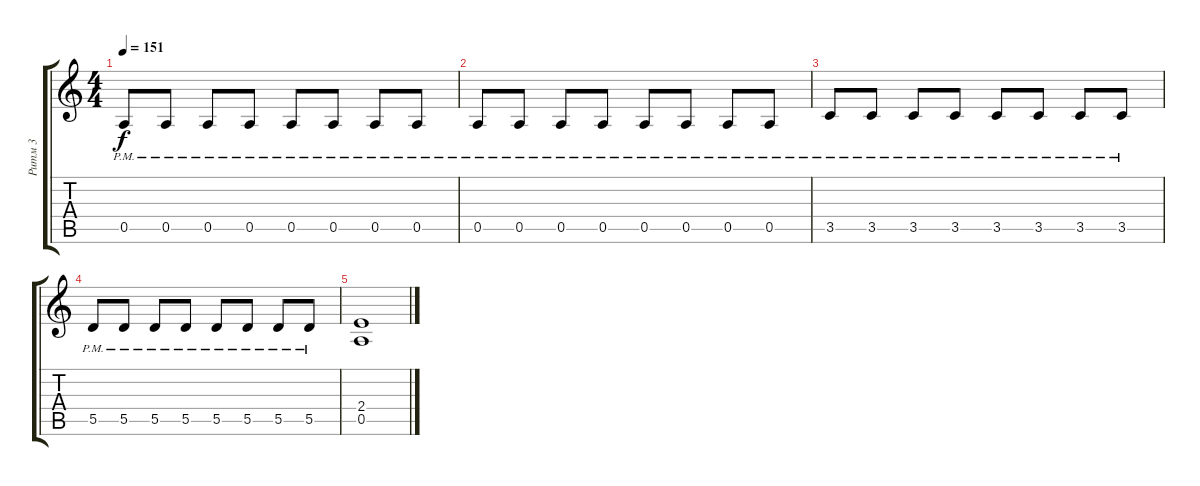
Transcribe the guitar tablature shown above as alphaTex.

\track ("Ритм 3" "Ритм 3") {instrument distortionguitar}
\staff {score tabs}
\tuning (E4 B3 G3 D3 A2 E2) {hide}
\ts (4 4)
\tempo 151
\clef g2
\ks c
0.5{pm}.8{dy f} 0.5{pm}.8 0.5{pm}.8 0.5{pm}.8 0.5{pm}.8 0.5{pm}.8 0.5{pm}.8 0.5{pm}.8 |
0.5{pm}.8 0.5{pm}.8 0.5{pm}.8 0.5{pm}.8 0.5{pm}.8 0.5{pm}.8 0.5{pm}.8 0.5{pm}.8 |
3.5{pm}.8 3.5{pm}.8 3.5{pm}.8 3.5{pm}.8 3.5{pm}.8 3.5{pm}.8 3.5{pm}.8 3.5{pm}.8 |
5.5{pm}.8 5.5{pm}.8 5.5{pm}.8 5.5{pm}.8 5.5{pm}.8 5.5{pm}.8 5.5{pm}.8 5.5{pm}.8 |
(2.4 0.5).1
